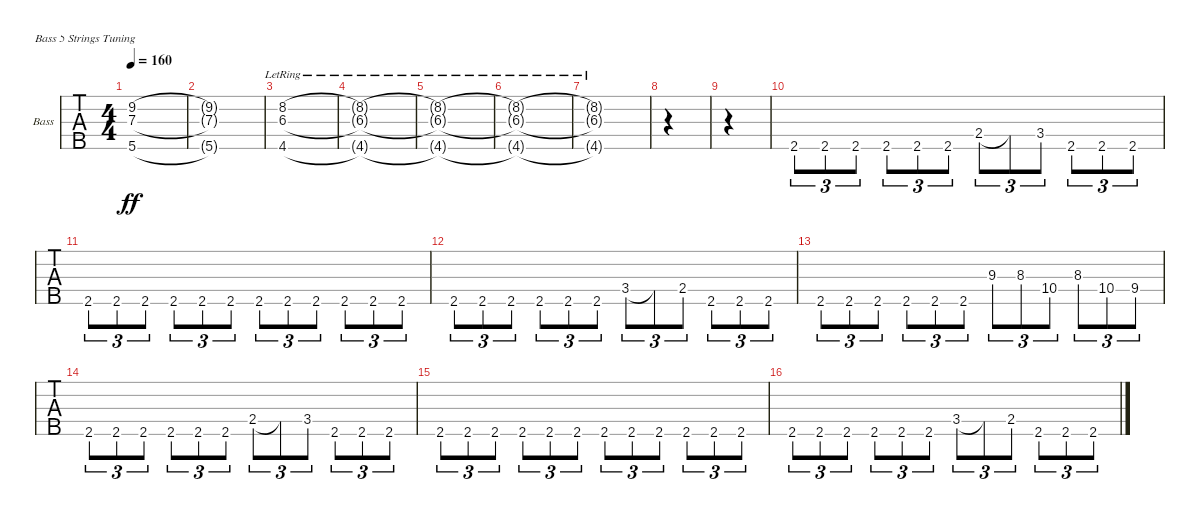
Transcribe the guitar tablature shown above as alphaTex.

\bracketExtendMode groupsimilarinstruments
\firstSystemTrackNameOrientation horizontal
\otherSystemsTrackNameOrientation horizontal
\track ("Boni" "Bass") {instrument electricbassfinger}
\staff {tabs}
\tuning (G2 D2 A1 E1 B0)
\ts (4 4)
\tempo 160
\clef f4
\ks c
(5.5{t} 7.3{t} 9.2{t}).1{dy ff} |
(5.5{t} 7.3{t} 9.2{t}).1 |
(8.2{lr acc #} 6.3{lr acc #} 4.5{lr acc #}).1 |
(8.2{lr t acc #} 6.3{lr t acc #} 4.5{lr t acc #}).1 |
(4.5{lr t acc #} 8.2{lr t acc #} 6.3{lr t acc #}).1 |
(4.5{lr t acc #} 8.2{lr t acc #} 6.3{lr t acc #}).1 |
(4.5{lr t acc #} 8.2{lr t acc #} 6.3{lr t acc #}).1 |
\beaming (8 2 2 2 2)
|
|
2.5{acc #}.8{tu (3 2)} 2.5{acc #}.8{tu (3 2)} 2.5{acc #}.8{tu (3 2)} 2.5{acc #}.8{tu (3 2)} 2.5{acc #}.8{tu (3 2)} 2.5{acc #}.8{tu (3 2)} 2.4{acc #}.8{tu (3 2)} 2.4{t acc #}.8{tu (3 2)} 3.4.8{tu (3 2)} 2.5{acc #}.8{tu (3 2)} 2.5{acc #}.8{tu (3 2)} 2.5{acc #}.8{tu (3 2)} |
2.5{acc #}.8{tu (3 2)} 2.5{acc #}.8{tu (3 2)} 2.5{acc #}.8{tu (3 2)} 2.5{acc #}.8{tu (3 2)} 2.5{acc #}.8{tu (3 2)} 2.5{acc #}.8{tu (3 2)} 2.5{acc #}.8{tu (3 2)} 2.5{acc #}.8{tu (3 2)} 2.5{acc #}.8{tu (3 2)} 2.5{acc #}.8{tu (3 2)} 2.5{acc #}.8{tu (3 2)} 2.5{acc #}.8{tu (3 2)} |
2.5{acc #}.8{tu (3 2)} 2.5{acc #}.8{tu (3 2)} 2.5{acc #}.8{tu (3 2)} 2.5{acc #}.8{tu (3 2)} 2.5{acc #}.8{tu (3 2)} 2.5{acc #}.8{tu (3 2)} 3.4.8{tu (3 2)} 3.4{t}.8{tu (3 2)} 2.4{acc #}.8{tu (3 2)} 2.5{acc #}.8{tu (3 2)} 2.5{acc #}.8{tu (3 2)} 2.5{acc #}.8{tu (3 2)} |
2.5{acc #}.8{tu (3 2)} 2.5{acc #}.8{tu (3 2)} 2.5{acc #}.8{tu (3 2)} 2.5{acc #}.8{tu (3 2)} 2.5{acc #}.8{tu (3 2)} 2.5{acc #}.8{tu (3 2)} 9.3{acc #}.8{tu (3 2)} 8.3.8{tu (3 2)} 10.4.8{tu (3 2)} 8.3.8{tu (3 2)} 10.4.8{tu (3 2)} 9.4{acc #}.8{tu (3 2)} |
2.5{acc #}.8{tu (3 2)} 2.5{acc #}.8{tu (3 2)} 2.5{acc #}.8{tu (3 2)} 2.5{acc #}.8{tu (3 2)} 2.5{acc #}.8{tu (3 2)} 2.5{acc #}.8{tu (3 2)} 2.4{acc #}.8{tu (3 2)} 2.4{t acc #}.8{tu (3 2)} 3.4.8{tu (3 2)} 2.5{acc #}.8{tu (3 2)} 2.5{acc #}.8{tu (3 2)} 2.5{acc #}.8{tu (3 2)} |
2.5{acc #}.8{tu (3 2)} 2.5{acc #}.8{tu (3 2)} 2.5{acc #}.8{tu (3 2)} 2.5{acc #}.8{tu (3 2)} 2.5{acc #}.8{tu (3 2)} 2.5{acc #}.8{tu (3 2)} 2.5{acc #}.8{tu (3 2)} 2.5{acc #}.8{tu (3 2)} 2.5{acc #}.8{tu (3 2)} 2.5{acc #}.8{tu (3 2)} 2.5{acc #}.8{tu (3 2)} 2.5{acc #}.8{tu (3 2)} |
2.5{acc #}.8{tu (3 2)} 2.5{acc #}.8{tu (3 2)} 2.5{acc #}.8{tu (3 2)} 2.5{acc #}.8{tu (3 2)} 2.5{acc #}.8{tu (3 2)} 2.5{acc #}.8{tu (3 2)} 3.4.8{tu (3 2)} 3.4{t}.8{tu (3 2)} 2.4{acc #}.8{tu (3 2)} 2.5{acc #}.8{tu (3 2)} 2.5{acc #}.8{tu (3 2)} 2.5{acc #}.8{tu (3 2)}
